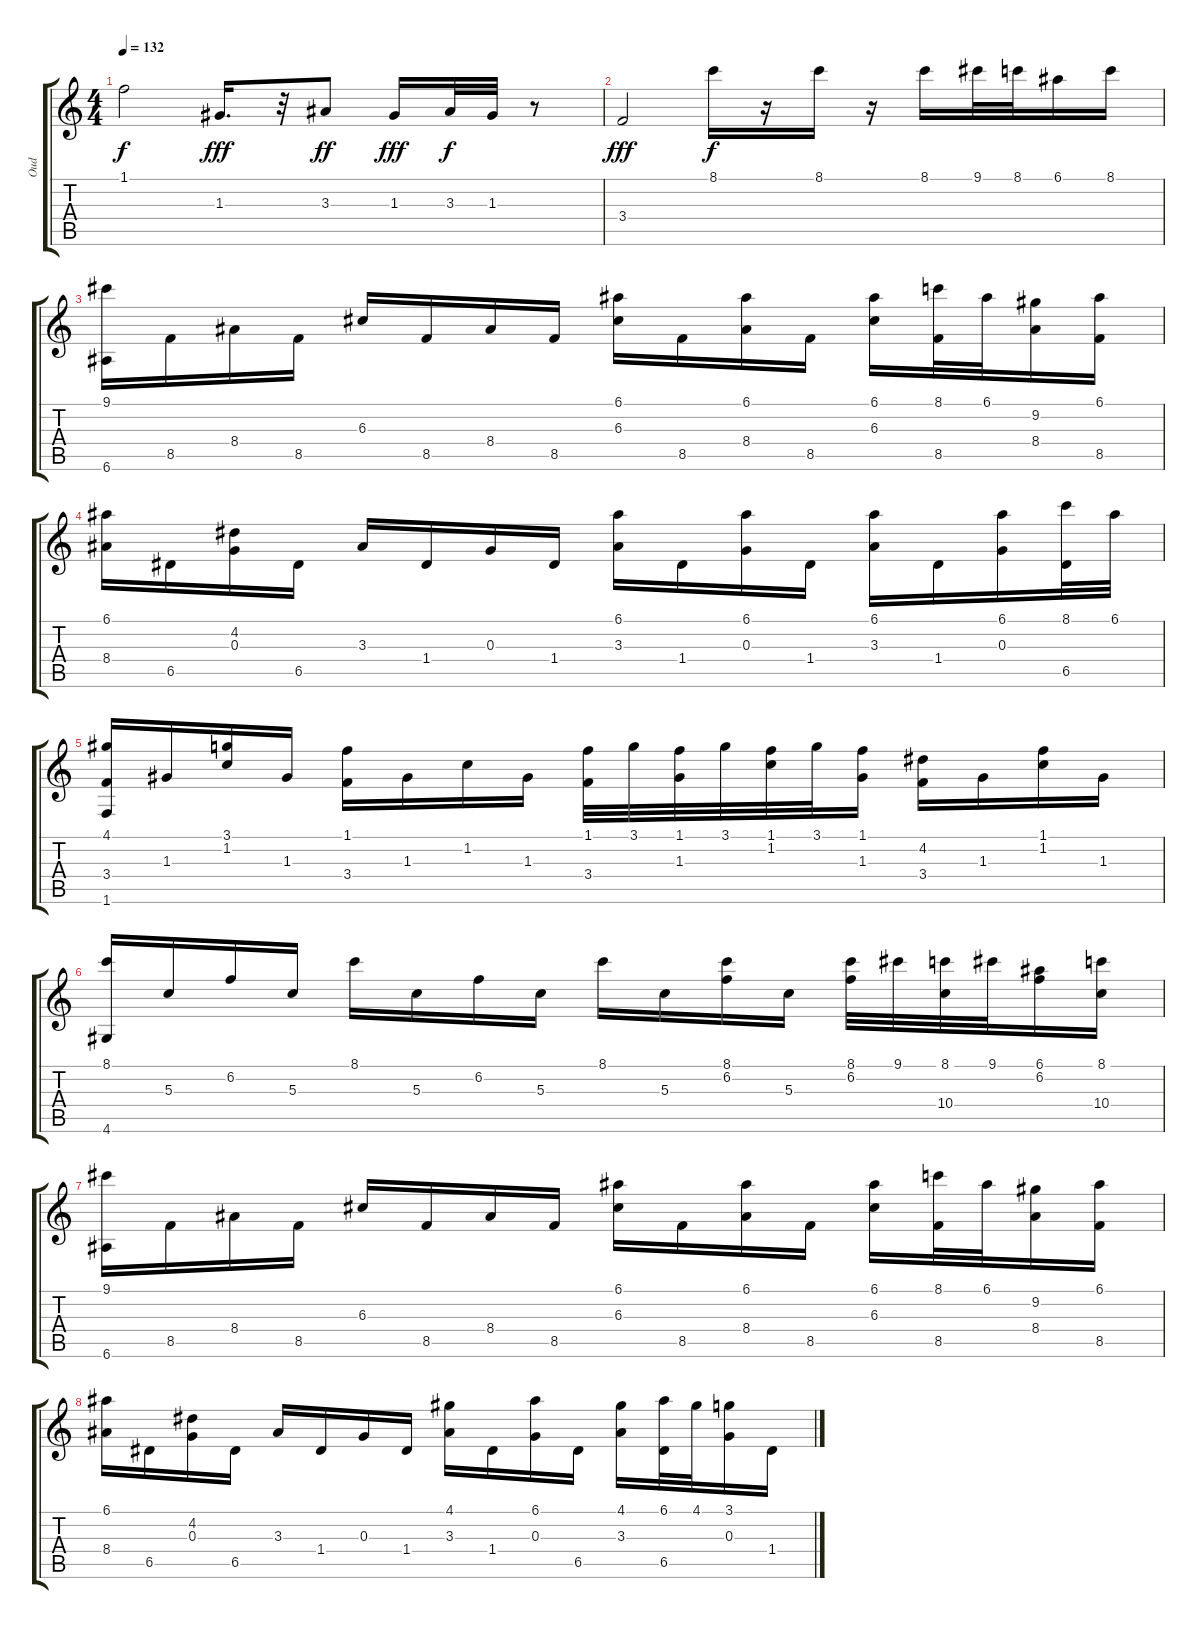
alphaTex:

\track ("Oud" "Oud") {instrument banjo}
\staff {score tabs}
\tuning (E4 B3 G3 D3 A2 E2) {hide}
\displaytranspose 12
\ts (4 4)
\tempo 132
\clef g2
\ks c
1.1.2{dy f} 1.3.16{d dy fff} r.32 3.3.8{dy ff} 1.3.16{dy fff} 3.3.32{dy f} 1.3.32 r.8 |
3.4.2{dy fff} 8.1.16{dy f} r.16 8.1.16 r.16 8.1.16 9.1.32 8.1.32 6.1.16 8.1.16 |
(9.1 6.6).16 8.5.16 8.4.16 8.5.16 6.3.16 8.5.16 8.4.16 8.5.16 (6.1 6.3).16 8.5.16 (6.1 8.4).16 8.5.16 (6.1 6.3).16 (8.1 8.5).32 6.1.32 (9.2 8.4).16 (6.1 8.5).16 |
(6.1 8.4).16 6.5.16 (4.2 0.3).16 6.5.16 3.3.16 1.4.16 0.3.16 1.4.16 (6.1 3.3).16 1.4.16 (6.1 0.3).16 1.4.16 (6.1 3.3).16 1.4.16 (6.1 0.3).16 (8.1 6.5).32 6.1.32 |
(4.1 3.4 1.6).16 1.3.16 (3.1 1.2).16 1.3.16 (1.1 3.4).16 1.3.16 1.2.16 1.3.16 (1.1 3.4).32 3.1.32 (1.1 1.3).32 3.1.32 (1.1 1.2).32 3.1.32 (1.1 1.3).16 (4.2 3.4).16 1.3.16 (1.1 1.2).16 1.3.16 |
(8.1 4.6).16 5.3.16 6.2.16 5.3.16 8.1.16 5.3.16 6.2.16 5.3.16 8.1.16 5.3.16 (8.1 6.2).16 5.3.16 (8.1 6.2).32 9.1.32 (8.1 10.4).32 9.1.32 (6.1 6.2).16 (8.1 10.4).16 |
(9.1 6.6).16 8.5.16 8.4.16 8.5.16 6.3.16 8.5.16 8.4.16 8.5.16 (6.1 6.3).16 8.5.16 (6.1 8.4).16 8.5.16 (6.1 6.3).16 (8.1 8.5).32 6.1.32 (9.2 8.4).16 (6.1 8.5).16 |
(6.1 8.4).16 6.5.16 (4.2 0.3).16 6.5.16 3.3.16 1.4.16 0.3.16 1.4.16 (4.1 3.3).16 1.4.16 (6.1 0.3).16 6.5.16 (4.1 3.3).16 (6.1 6.5).32 4.1.32 (3.1 0.3).16 1.4.16
